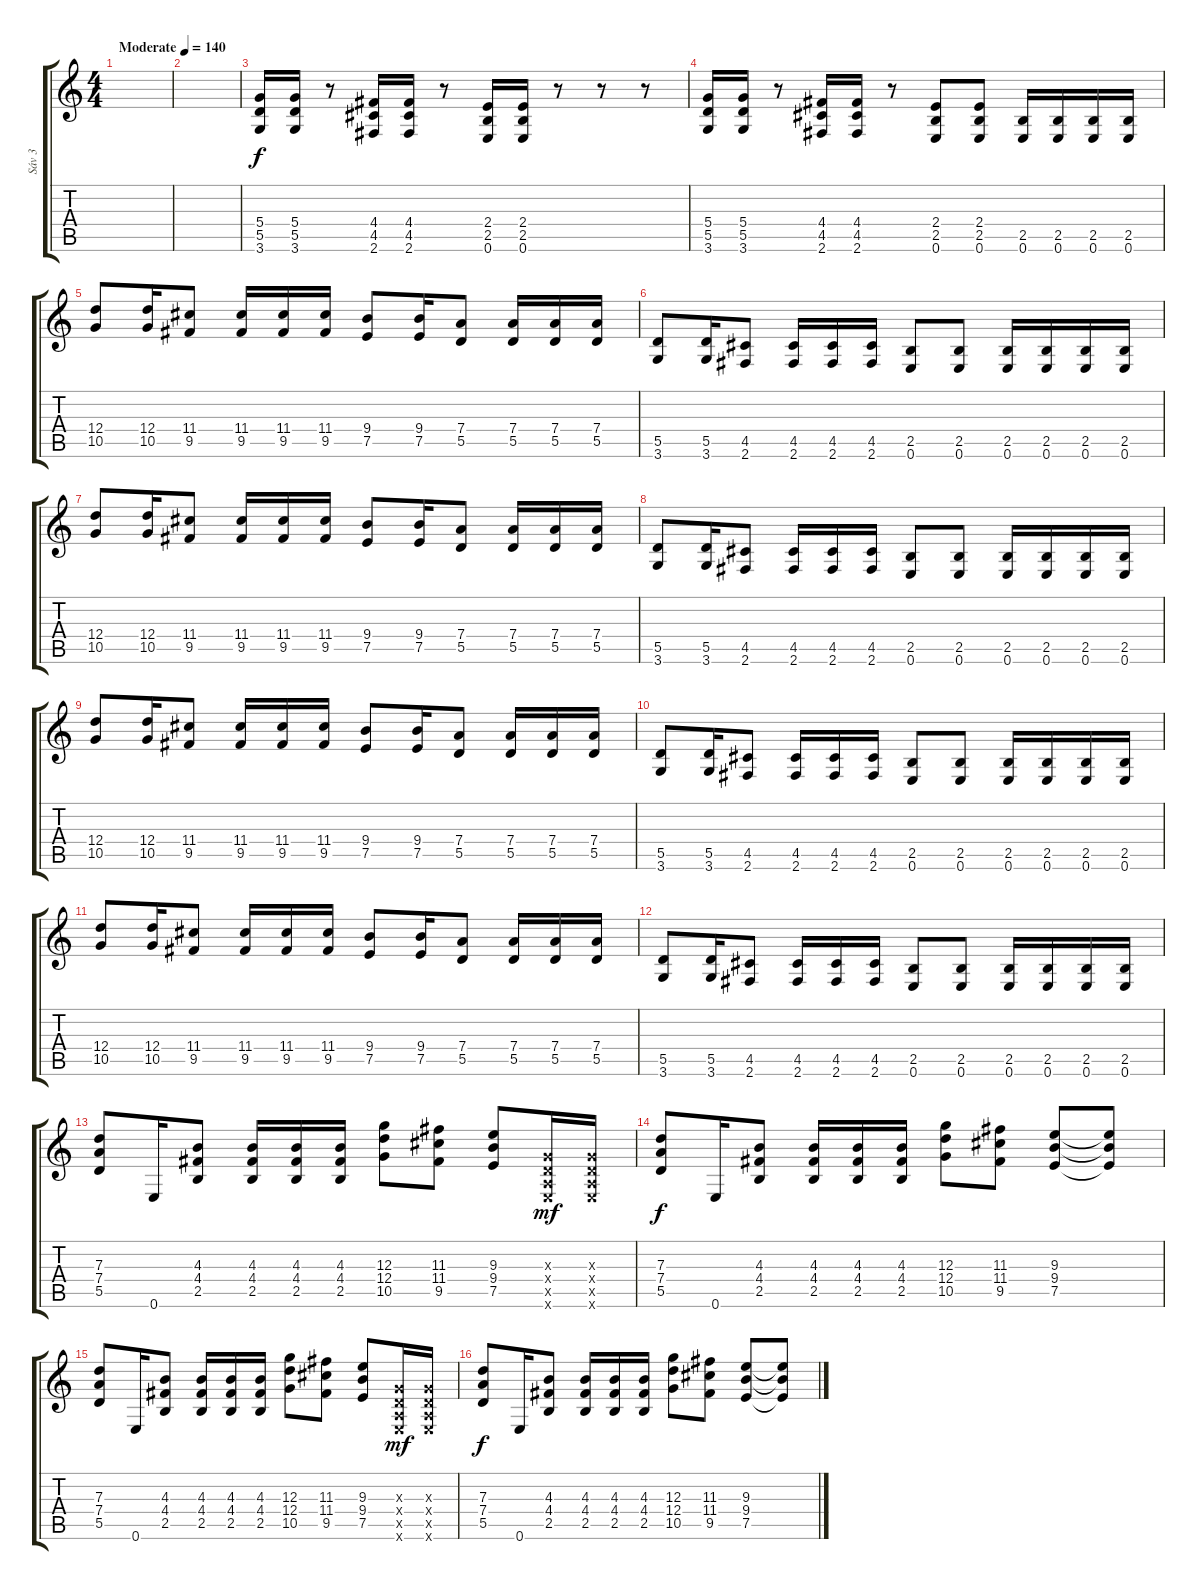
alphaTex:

\track ("Sáv 3" "Sáv 3") {instrument distortionguitar}
\staff {score tabs}
\tuning (E4 B3 G3 D3 A2 E2) {hide}
\ts (4 4)
\tempo (140 "Moderate")
\clef g2
\ks c
|
|
(5.4 5.5 3.6).16 (5.4 5.5 3.6).16 r.8 (4.4 4.5 2.6).16 (4.4 4.5 2.6).16 r.8 (2.4 2.5 0.6).16 (2.4 2.5 0.6).16 r.8 r.8 r.8 |
(5.4 5.5 3.6).16 (5.4 5.5 3.6).16 r.8 (4.4 4.5 2.6).16 (4.4 4.5 2.6).16 r.8 (2.4 2.5 0.6).8 (2.4 2.5 0.6).8 (2.5 0.6).16 (2.5 0.6).16 (2.5 0.6).16 (2.5 0.6).16 |
(12.4 10.5).8 (12.4 10.5).16 (11.4 9.5).8 (11.4 9.5).16 (11.4 9.5).16 (11.4 9.5).16 (9.4 7.5).8 (9.4 7.5).16 (7.4 5.5).8 (7.4 5.5).16 (7.4 5.5).16 (7.4 5.5).16 |
(5.5 3.6).8 (5.5 3.6).16 (4.5 2.6).8 (4.5 2.6).16 (4.5 2.6).16 (4.5 2.6).16 (2.5 0.6).8 (2.5 0.6).8 (2.5 0.6).16 (2.5 0.6).16 (2.5 0.6).16 (2.5 0.6).16 |
(12.4 10.5).8 (12.4 10.5).16 (11.4 9.5).8 (11.4 9.5).16 (11.4 9.5).16 (11.4 9.5).16 (9.4 7.5).8 (9.4 7.5).16 (7.4 5.5).8 (7.4 5.5).16 (7.4 5.5).16 (7.4 5.5).16 |
(5.5 3.6).8 (5.5 3.6).16 (4.5 2.6).8 (4.5 2.6).16 (4.5 2.6).16 (4.5 2.6).16 (2.5 0.6).8 (2.5 0.6).8 (2.5 0.6).16 (2.5 0.6).16 (2.5 0.6).16 (2.5 0.6).16 |
(12.4 10.5).8 (12.4 10.5).16 (11.4 9.5).8 (11.4 9.5).16 (11.4 9.5).16 (11.4 9.5).16 (9.4 7.5).8 (9.4 7.5).16 (7.4 5.5).8 (7.4 5.5).16 (7.4 5.5).16 (7.4 5.5).16 |
(5.5 3.6).8 (5.5 3.6).16 (4.5 2.6).8 (4.5 2.6).16 (4.5 2.6).16 (4.5 2.6).16 (2.5 0.6).8 (2.5 0.6).8 (2.5 0.6).16 (2.5 0.6).16 (2.5 0.6).16 (2.5 0.6).16 |
(12.4 10.5).8 (12.4 10.5).16 (11.4 9.5).8 (11.4 9.5).16 (11.4 9.5).16 (11.4 9.5).16 (9.4 7.5).8 (9.4 7.5).16 (7.4 5.5).8 (7.4 5.5).16 (7.4 5.5).16 (7.4 5.5).16 |
(5.5 3.6).8 (5.5 3.6).16 (4.5 2.6).8 (4.5 2.6).16 (4.5 2.6).16 (4.5 2.6).16 (2.5 0.6).8 (2.5 0.6).8 (2.5 0.6).16 (2.5 0.6).16 (2.5 0.6).16 (2.5 0.6).16 |
(7.3 7.4 5.5).8 0.6.16 (4.3 4.4 2.5).8 (4.3 4.4 2.5).16 (4.3 4.4 2.5).16 (4.3 4.4 2.5).16 (12.3 12.4 10.5).8 (11.3 11.4 9.5).8 (9.3 9.4 7.5).8 (0.3{x} 0.4{x} 0.5{x} 0.6{x}).16{dy mf} (0.3{x} 0.4{x} 0.5{x} 0.6{x}).16 |
(7.3 7.4 5.5).8{dy f} 0.6.16 (4.3 4.4 2.5).8 (4.3 4.4 2.5).16 (4.3 4.4 2.5).16 (4.3 4.4 2.5).16 (12.3 12.4 10.5).8 (11.3 11.4 9.5).8 (9.3 9.4 7.5).8 (9.3{t} 9.4{t} 7.5{t}).8 |
(7.3 7.4 5.5).8 0.6.16 (4.3 4.4 2.5).8 (4.3 4.4 2.5).16 (4.3 4.4 2.5).16 (4.3 4.4 2.5).16 (12.3 12.4 10.5).8 (11.3 11.4 9.5).8 (9.3 9.4 7.5).8 (0.3{x} 0.4{x} 0.5{x} 0.6{x}).16{dy mf} (0.3{x} 0.4{x} 0.5{x} 0.6{x}).16 |
(7.3 7.4 5.5).8{dy f} 0.6.16 (4.3 4.4 2.5).8 (4.3 4.4 2.5).16 (4.3 4.4 2.5).16 (4.3 4.4 2.5).16 (12.3 12.4 10.5).8 (11.3 11.4 9.5).8 (9.3 9.4 7.5).8 (9.3{t} 9.4{t} 7.5{t}).8
